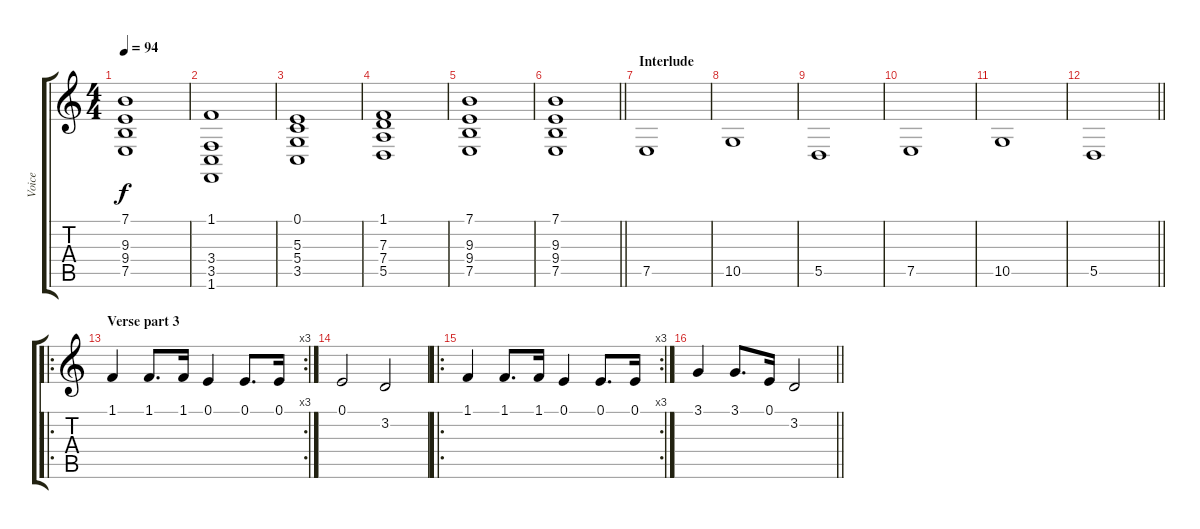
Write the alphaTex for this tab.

\track ("Voice" "Voice") {instrument violin}
\staff {score tabs}
\tuning (E4 B3 G3 D3 A2 E2) {hide}
\ts (4 4)
\tempo 94
\clef g2
\ks c
(7.1 9.3 9.4 7.5).1{dy f} |
(1.1 3.4 3.5 1.6).1 |
(0.1 5.3 5.4 3.5).1 |
(1.1 7.3 7.4 5.5).1 |
(7.1 9.3 9.4 7.5).1 |
\barLineRight lightlight
(7.1 9.3 9.4 7.5).1 |
\section ("" "Interlude")
7.5.1 |
10.5.1 |
5.5.1 |
7.5.1 |
10.5.1 |
\barLineRight lightlight
5.5.1 |
\ro
\rc 3
\section ("" "Verse part 3")
1.1.4 1.1.8{d} 1.1.16 0.1.4 0.1.8{d} 0.1.16 |
0.1.2 3.2.2 |
\ro
\rc 3
1.1.4 1.1.8{d} 1.1.16 0.1.4 0.1.8{d} 0.1.16 |
\barLineRight lightlight
3.1.4 3.1.8{d} 0.1.16 3.2.2
